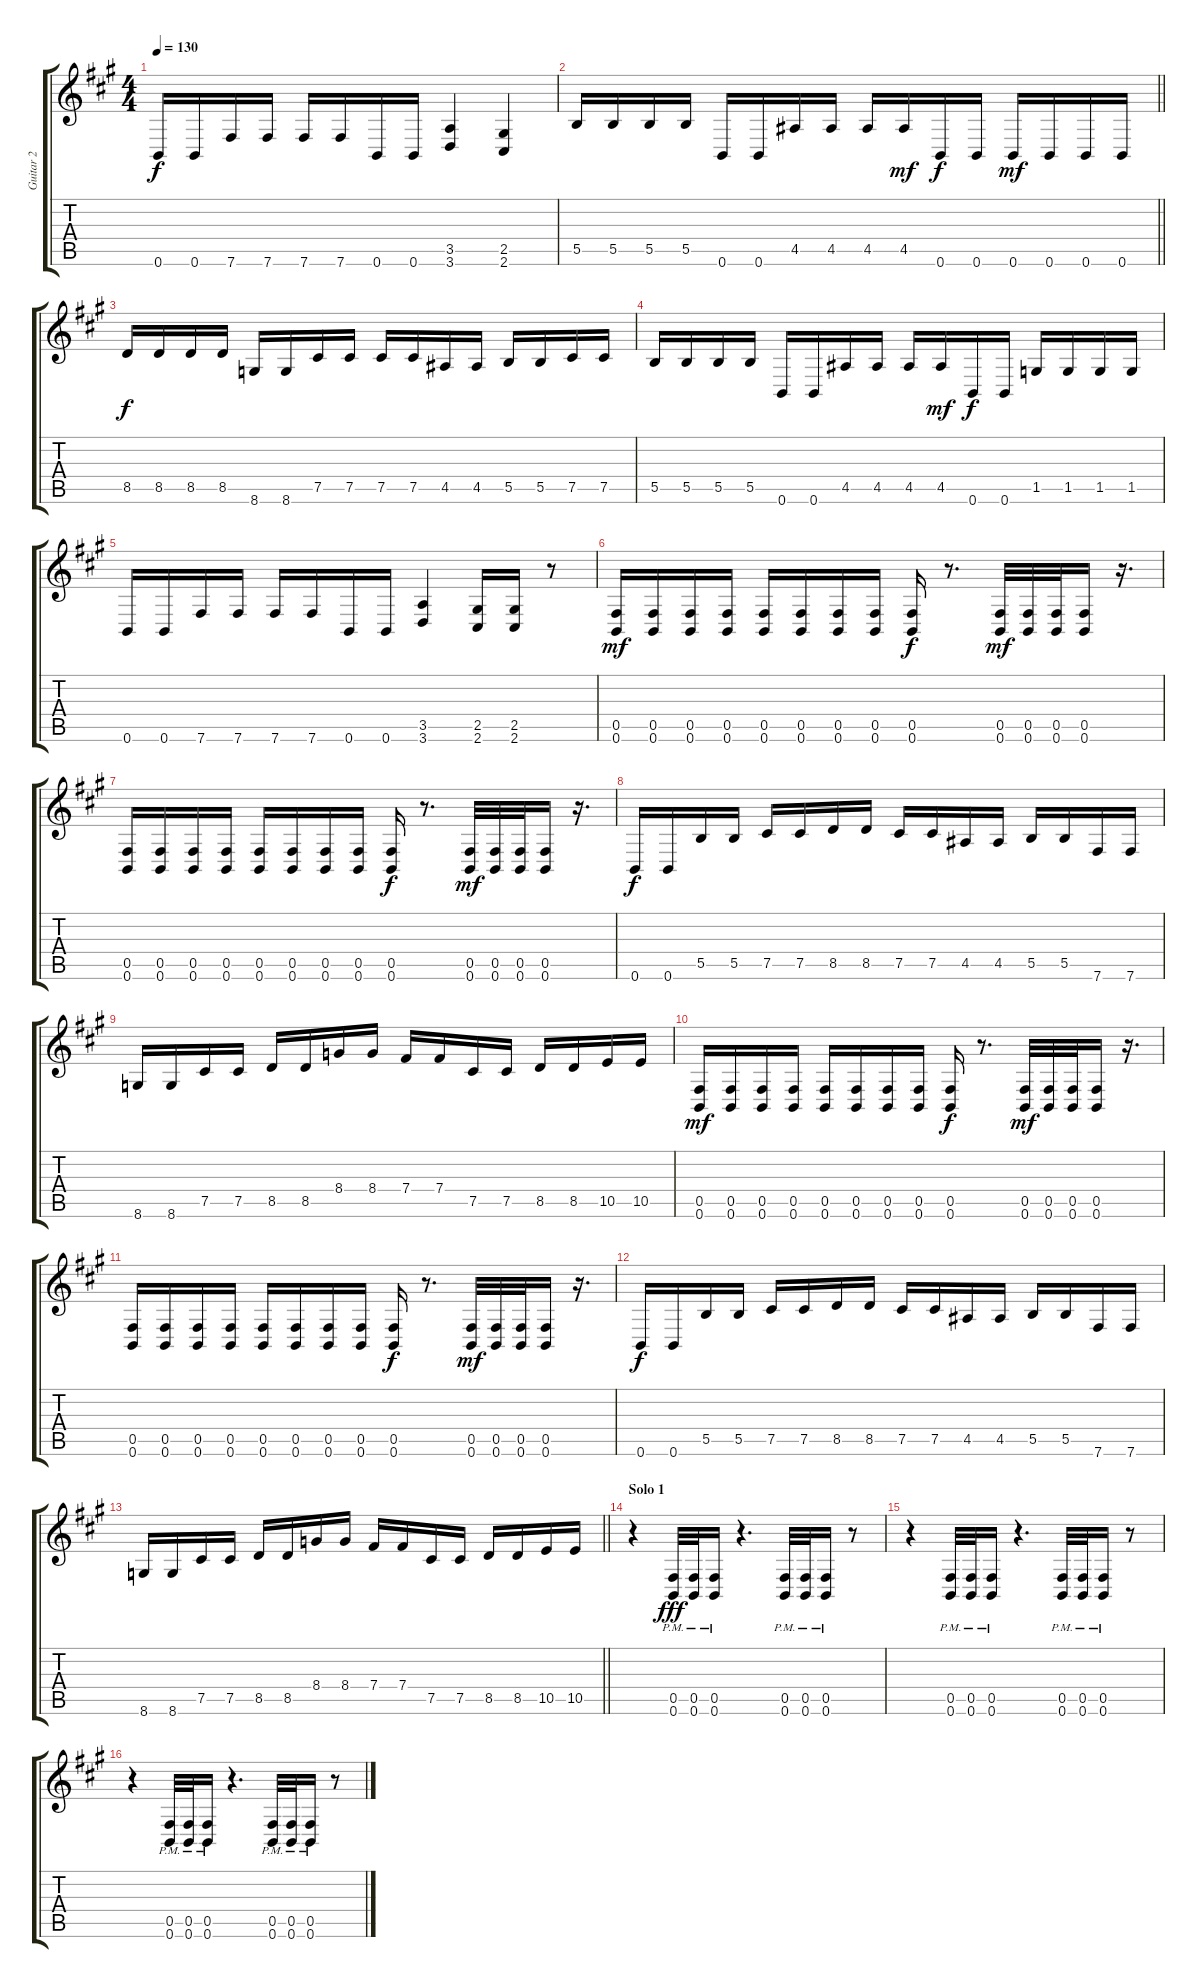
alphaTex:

\track ("Guitar 2" "Guitar 2") {instrument distortionguitar}
\staff {score tabs}
\tuning (Db4 Ab3 E3 B2 Gb2 B1) {hide}
\ts (4 4)
\tempo 130
\clef g2
\ks a
0.6.16{dy f} 0.6.16 7.6.16 7.6.16 7.6.16 7.6.16 0.6.16 0.6.16 (3.5 3.6).4 (2.5 2.6).4 |
\barLineRight lightlight
5.5.16 5.5.16 5.5.16 5.5.16 0.6.16 0.6.16 4.5.16 4.5.16 4.5.16 4.5.16{dy mf} 0.6.16{dy f} 0.6.16 0.6.16{dy mf} 0.6.16 0.6.16 0.6.16 |
8.5.16{dy f} 8.5.16 8.5.16 8.5.16 8.6.16 8.6.16 7.5.16 7.5.16 7.5.16 7.5.16 4.5.16 4.5.16 5.5.16 5.5.16 7.5.16 7.5.16 |
5.5.16 5.5.16 5.5.16 5.5.16 0.6.16 0.6.16 4.5.16 4.5.16 4.5.16 4.5.16{dy mf} 0.6.16{dy f} 0.6.16 1.5.16 1.5.16 1.5.16 1.5.16 |
0.6.16 0.6.16 7.6.16 7.6.16 7.6.16 7.6.16 0.6.16 0.6.16 (3.5 3.6).4 (2.5 2.6).16 (2.5 2.6).16 r.8 |
(0.5 0.6).16{dy mf} (0.5 0.6).16 (0.5 0.6).16 (0.5 0.6).16 (0.5 0.6).16 (0.5 0.6).16 (0.5 0.6).16 (0.5 0.6).16 (0.5 0.6).16{dy f} r.8{d} (0.5 0.6).32{dy mf} (0.5 0.6).32 (0.5 0.6).32 (0.5 0.6).16 r.16{d} |
(0.5 0.6).16 (0.5 0.6).16 (0.5 0.6).16 (0.5 0.6).16 (0.5 0.6).16 (0.5 0.6).16 (0.5 0.6).16 (0.5 0.6).16 (0.5 0.6).16{dy f} r.8{d} (0.5 0.6).32{dy mf} (0.5 0.6).32 (0.5 0.6).32 (0.5 0.6).16 r.16{d} |
0.6.16{dy f} 0.6.16 5.5.16 5.5.16 7.5.16 7.5.16 8.5.16 8.5.16 7.5.16 7.5.16 4.5.16 4.5.16 5.5.16 5.5.16 7.6.16 7.6.16 |
8.6.16 8.6.16 7.5.16 7.5.16 8.5.16 8.5.16 8.4.16 8.4.16 7.4.16 7.4.16 7.5.16 7.5.16 8.5.16 8.5.16 10.5.16 10.5.16 |
(0.5 0.6).16{dy mf} (0.5 0.6).16 (0.5 0.6).16 (0.5 0.6).16 (0.5 0.6).16 (0.5 0.6).16 (0.5 0.6).16 (0.5 0.6).16 (0.5 0.6).16{dy f} r.8{d} (0.5 0.6).32{dy mf} (0.5 0.6).32 (0.5 0.6).32 (0.5 0.6).16 r.16{d} |
(0.5 0.6).16 (0.5 0.6).16 (0.5 0.6).16 (0.5 0.6).16 (0.5 0.6).16 (0.5 0.6).16 (0.5 0.6).16 (0.5 0.6).16 (0.5 0.6).16{dy f} r.8{d} (0.5 0.6).32{dy mf} (0.5 0.6).32 (0.5 0.6).32 (0.5 0.6).16 r.16{d} |
0.6.16{dy f} 0.6.16 5.5.16 5.5.16 7.5.16 7.5.16 8.5.16 8.5.16 7.5.16 7.5.16 4.5.16 4.5.16 5.5.16 5.5.16 7.6.16 7.6.16 |
\barLineRight lightlight
8.6.16 8.6.16 7.5.16 7.5.16 8.5.16 8.5.16 8.4.16 8.4.16 7.4.16 7.4.16 7.5.16 7.5.16 8.5.16 8.5.16 10.5.16 10.5.16 |
\section ("" "Solo 1")
r.4 (0.5{pm} 0.6{pm}).32{dy fff} (0.5{pm} 0.6{pm}).32 (0.5{pm} 0.6{pm}).16 r.4{d} (0.5{pm} 0.6{pm}).32 (0.5{pm} 0.6{pm}).32 (0.5{pm} 0.6{pm}).16 r.8 |
r.4 (0.5{pm} 0.6{pm}).32 (0.5{pm} 0.6{pm}).32 (0.5{pm} 0.6{pm}).16 r.4{d} (0.5{pm} 0.6{pm}).32 (0.5{pm} 0.6{pm}).32 (0.5{pm} 0.6{pm}).16 r.8 |
r.4 (0.5{pm} 0.6{pm}).32 (0.5{pm} 0.6{pm}).32 (0.5{pm} 0.6{pm}).16 r.4{d} (0.5{pm} 0.6{pm}).32 (0.5{pm} 0.6{pm}).32 (0.5{pm} 0.6{pm}).16 r.8
